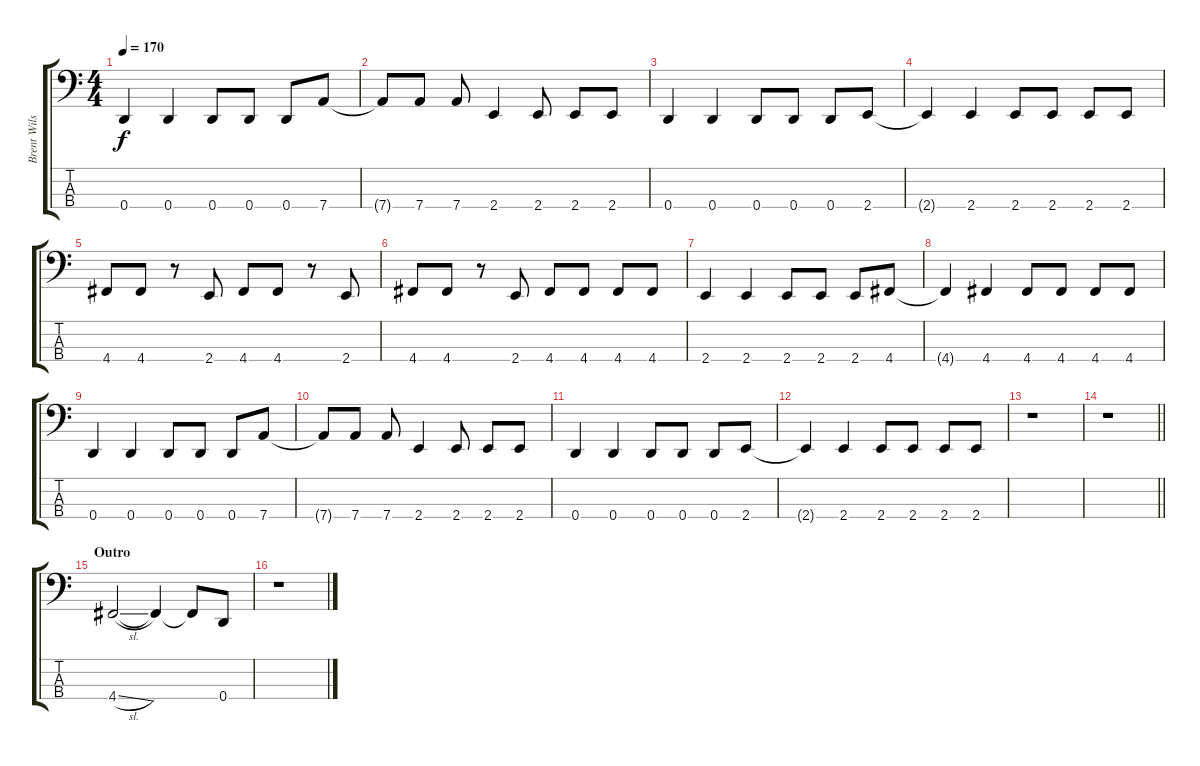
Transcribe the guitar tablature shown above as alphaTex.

\track ("Brent Wilson (Bass)" "Brent Wils") {instrument slapbass2}
\staff {score tabs}
\tuning (G2 D2 A1 D1) {hide}
\ts (4 4)
\tempo 170
\clef f4
\ks c
0.4.4{dy f} 0.4.4 0.4.8 0.4.8 0.4.8 7.4.8 |
7.4{t}.8 7.4.8 7.4.8 2.4.4 2.4.8 2.4.8 2.4.8 |
0.4.4 0.4.4 0.4.8 0.4.8 0.4.8 2.4.8 |
2.4{t}.4 2.4.4 2.4.8 2.4.8 2.4.8 2.4.8 |
4.4.8 4.4.8 r.8 2.4.8 4.4.8 4.4.8 r.8 2.4.8 |
4.4.8 4.4.8 r.8 2.4.8 4.4.8 4.4.8 4.4.8 4.4.8 |
2.4.4 2.4.4 2.4.8 2.4.8 2.4.8 4.4.8 |
4.4{t}.4 4.4.4 4.4.8 4.4.8 4.4.8 4.4.8 |
0.4.4 0.4.4 0.4.8 0.4.8 0.4.8 7.4.8 |
7.4{t}.8 7.4.8 7.4.8 2.4.4 2.4.8 2.4.8 2.4.8 |
0.4.4 0.4.4 0.4.8 0.4.8 0.4.8 2.4.8 |
2.4{t}.4 2.4.4 2.4.8 2.4.8 2.4.8 2.4.8 |
r.1 |
\barLineRight lightlight
r.1 |
\section ("" "Outro")
4.4{sl}.2 4.4{t}.4 4.4{t}.8 0.4.8 |
r.1
